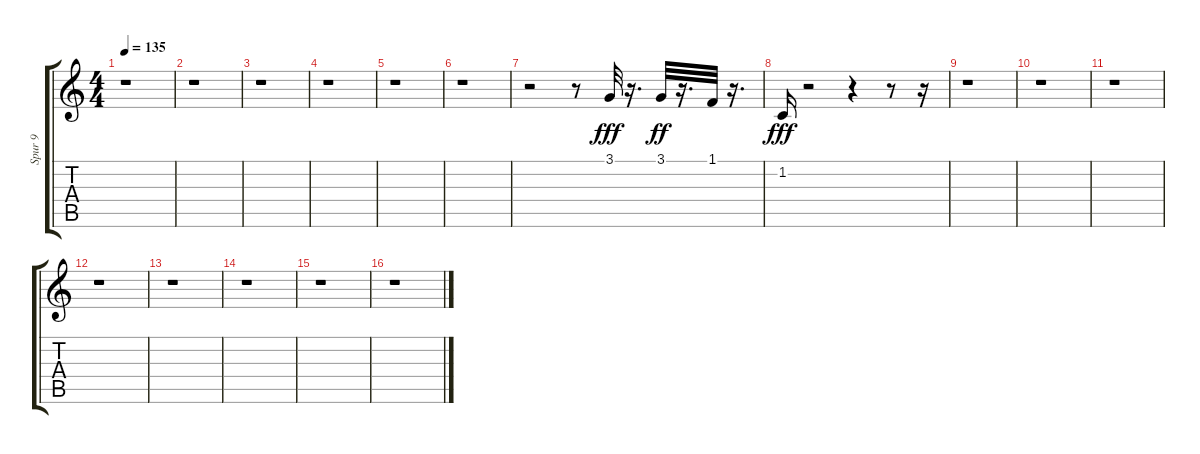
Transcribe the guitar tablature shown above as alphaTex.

\track ("Spur 9" "Spur 9") {instrument synthdrum}
\staff {score tabs}
\tuning (E4 B3 G3 D3 A2 E2) {hide}
\ts (4 4)
\tempo 135
\clef g2
\ks c
r.1{dy fff} |
r.1 |
r.1 |
r.1 |
r.1 |
r.1 |
r.2 r.8 3.1.32 r.16{d} 3.1.32{dy ff} r.16{d} 1.1.32 r.16{d} |
1.2.16{dy fff} r.2 r.4 r.8 r.16 |
r.1 |
r.1 |
r.1 |
r.1 |
r.1 |
r.1 |
r.1 |
r.1
